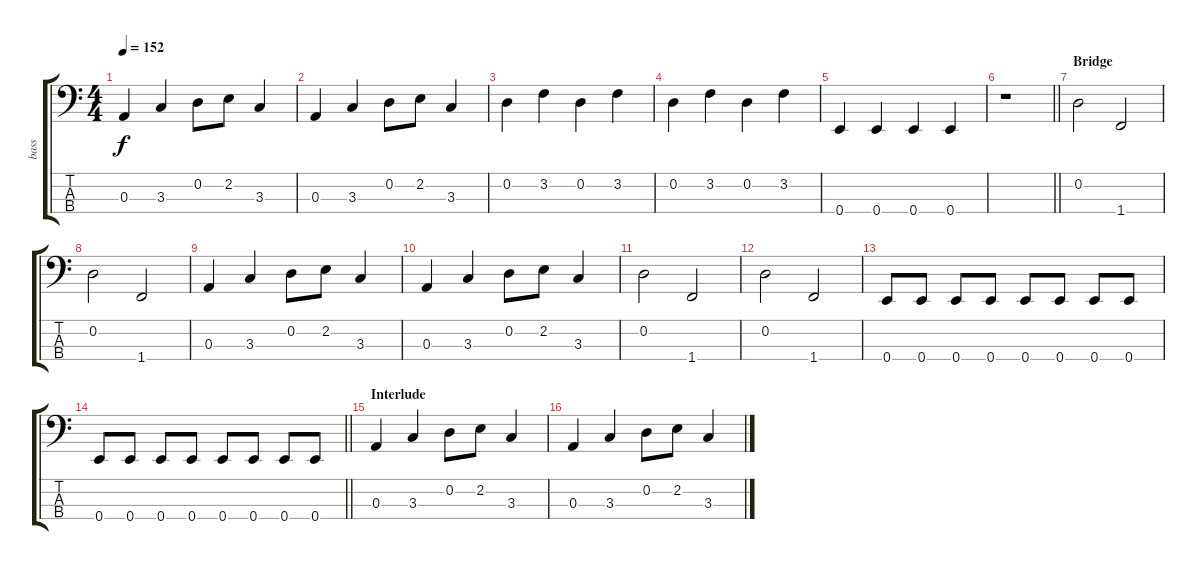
\track ("bass" "bass") {instrument electricbasspick}
\staff {score tabs}
\tuning (G2 D2 A1 E1) {hide}
\ts (4 4)
\tempo 152
\clef f4
\ks c
0.3.4{dy f} 3.3.4 0.2.8 2.2.8 3.3.4 |
0.3.4 3.3.4 0.2.8 2.2.8 3.3.4 |
0.2.4{beam Down} 3.2.4 0.2.4{beam Down} 3.2.4 |
0.2.4{beam Down} 3.2.4 0.2.4{beam Down} 3.2.4 |
0.4.4 0.4.4 0.4.4 0.4.4 |
\barLineRight lightlight
r.1 |
\section ("" "Bridge")
0.2.2{beam Down} 1.4.2 |
0.2.2{beam Down} 1.4.2 |
0.3.4 3.3.4 0.2.8 2.2.8 3.3.4 |
0.3.4 3.3.4 0.2.8 2.2.8 3.3.4 |
0.2.2{beam Down} 1.4.2 |
0.2.2{beam Down} 1.4.2 |
0.4.8 0.4.8 0.4.8 0.4.8 0.4.8 0.4.8 0.4.8 0.4.8 |
\barLineRight lightlight
0.4.8 0.4.8 0.4.8 0.4.8 0.4.8 0.4.8 0.4.8 0.4.8 |
\section ("" "Interlude")
0.3.4 3.3.4 0.2.8 2.2.8 3.3.4 |
0.3.4 3.3.4 0.2.8 2.2.8 3.3.4
